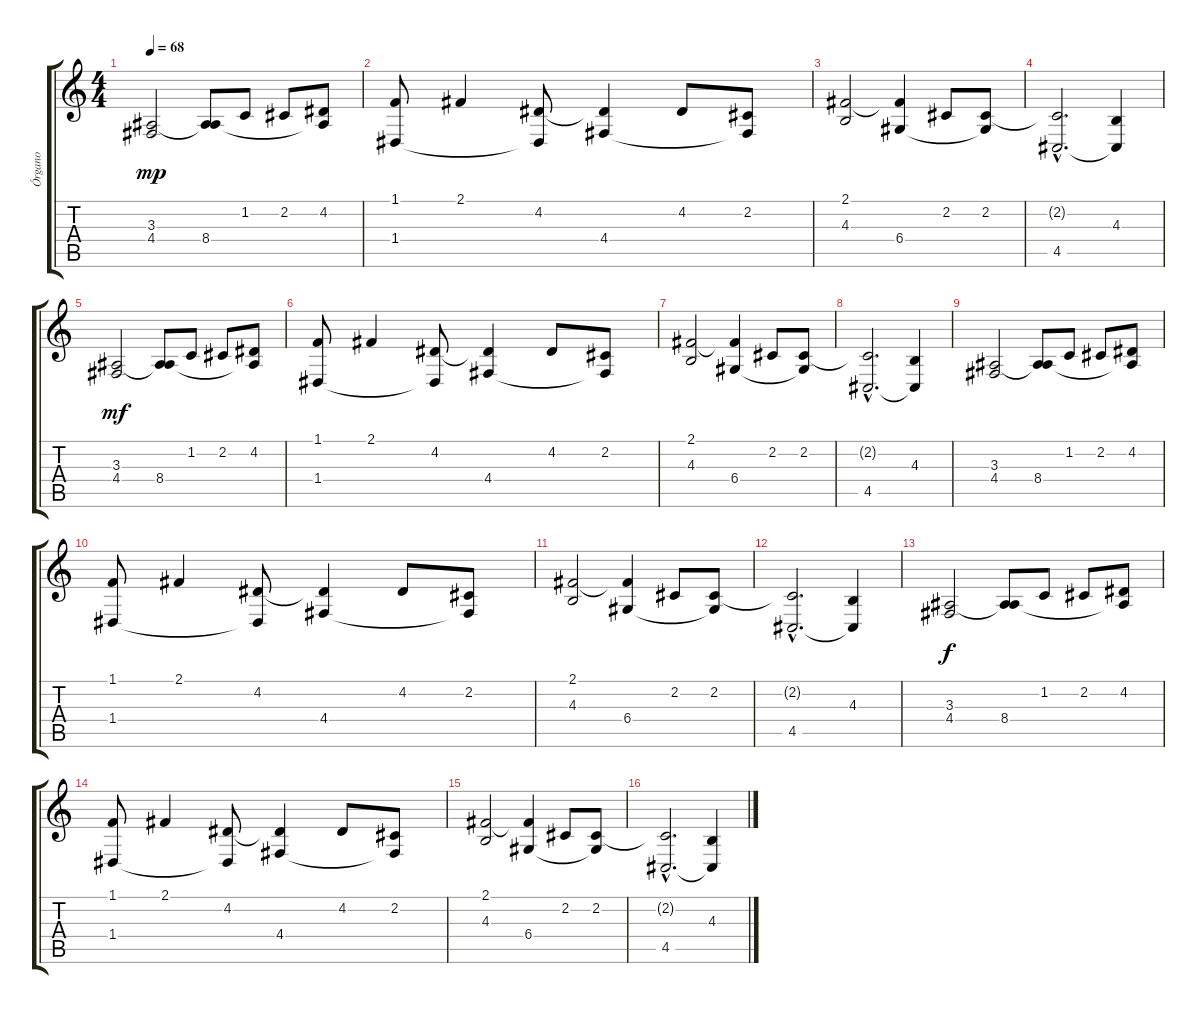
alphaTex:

\track ("Órgano" "Órgano") {instrument drawbarorgan}
\staff {score tabs}
\tuning (E4 B3 G3 D3 A2 E2) {hide}
\ts (4 4)
\tempo 68
\clef g2
\ks c
(3.3 4.4).2{dy mp} (3.3{t} 8.4).8 1.2.8 2.2.8 (4.2 8.4{t}).8 |
(1.1 1.4).8 2.1.4 (4.2 1.4{t}).8 (4.2{t} 4.4).4 4.2.8 (2.2 4.4{t}).8 |
(2.1 4.3).2 (2.1{t} 6.4).4 2.2.8 (2.2 6.4{t}).8 |
(2.2{hac t} 4.5{hac}).2{d} (4.3 4.5{t}).4 |
(3.3 4.4).2{dy mf} (3.3{t} 8.4).8 1.2.8 2.2.8 (4.2 8.4{t}).8 |
(1.1 1.4).8 2.1.4 (4.2 1.4{t}).8 (4.2{t} 4.4).4 4.2.8 (2.2 4.4{t}).8 |
(2.1 4.3).2 (2.1{t} 6.4).4 2.2.8 (2.2 6.4{t}).8 |
(2.2{hac t} 4.5{hac}).2{d} (4.3 4.5{t}).4 |
(3.3 4.4).2 (3.3{t} 8.4).8 1.2.8 2.2.8 (4.2 8.4{t}).8 |
(1.1 1.4).8 2.1.4 (4.2 1.4{t}).8 (4.2{t} 4.4).4 4.2.8 (2.2 4.4{t}).8 |
(2.1 4.3).2 (2.1{t} 6.4).4 2.2.8 (2.2 6.4{t}).8 |
(2.2{hac t} 4.5{hac}).2{d} (4.3 4.5{t}).4 |
(3.3 4.4).2{dy f} (3.3{t} 8.4).8 1.2.8 2.2.8 (4.2 8.4{t}).8 |
(1.1 1.4).8 2.1.4 (4.2 1.4{t}).8 (4.2{t} 4.4).4 4.2.8 (2.2 4.4{t}).8 |
(2.1 4.3).2 (2.1{t} 6.4).4 2.2.8 (2.2 6.4{t}).8 |
(2.2{hac t} 4.5{hac}).2{d} (4.3 4.5{t}).4
